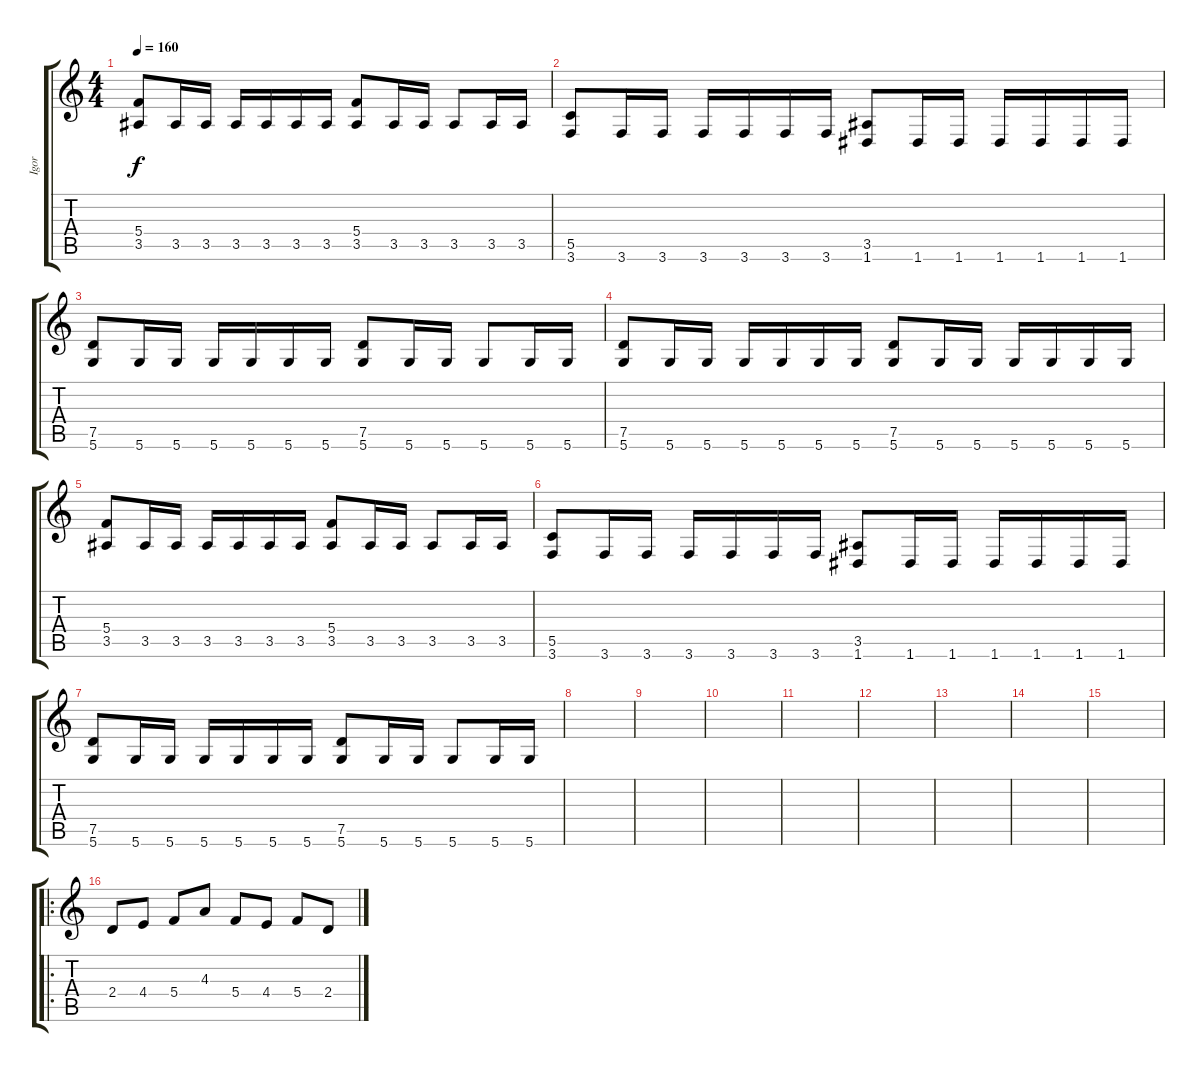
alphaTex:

\track ("Igor" "Igor") {instrument overdrivenguitar}
\staff {score tabs}
\tuning (D4 A3 F3 C3 G2 D2) {hide}
\ts (4 4)
\tempo 160
\clef g2
\ks c
(5.4 3.5).8{dy f} 3.5.16 3.5.16 3.5.16 3.5.16 3.5.16 3.5.16 (5.4 3.5).8 3.5.16 3.5.16 3.5.8 3.5.16 3.5.16 |
(5.5 3.6).8 3.6.16 3.6.16 3.6.16 3.6.16 3.6.16 3.6.16 (3.5 1.6).8 1.6.16 1.6.16 1.6.16 1.6.16 1.6.16 1.6.16 |
(7.5 5.6).8 5.6.16 5.6.16 5.6.16 5.6.16 5.6.16 5.6.16 (7.5 5.6).8 5.6.16 5.6.16 5.6.8 5.6.16 5.6.16 |
(7.5 5.6).8 5.6.16 5.6.16 5.6.16 5.6.16 5.6.16 5.6.16 (7.5 5.6).8 5.6.16 5.6.16 5.6.16 5.6.16 5.6.16 5.6.16 |
(5.4 3.5).8 3.5.16 3.5.16 3.5.16 3.5.16 3.5.16 3.5.16 (5.4 3.5).8 3.5.16 3.5.16 3.5.8 3.5.16 3.5.16 |
(5.5 3.6).8 3.6.16 3.6.16 3.6.16 3.6.16 3.6.16 3.6.16 (3.5 1.6).8 1.6.16 1.6.16 1.6.16 1.6.16 1.6.16 1.6.16 |
(7.5 5.6).8 5.6.16 5.6.16 5.6.16 5.6.16 5.6.16 5.6.16 (7.5 5.6).8 5.6.16 5.6.16 5.6.8 5.6.16 5.6.16 |
|
|
|
|
|
|
|
|
\ro
2.4.8 4.4.8 5.4.8 4.3.8 5.4.8 4.4.8 5.4.8 2.4.8
